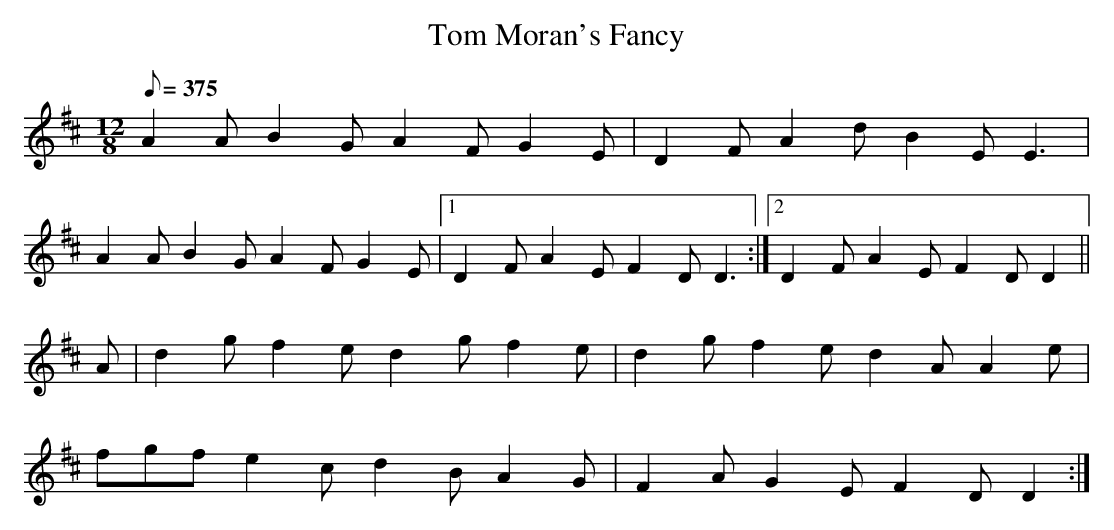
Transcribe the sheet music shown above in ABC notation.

X:1
T: Tom Moran's Fancy
L: 1/8
M: 12/8
Q: 375
K: D
A2A B2G A2F G2E|D2F A2d B2E E3|
A2A B2G A2F G2E|1 D2F A2E F2D D3 :|2\
D2F A2E F2D D2 ||
A|d2g f2e d2g f2e|d2g f2e d2A A2e|
fgf e2c d2B A2G|F2A G2E F2D D2 :|
